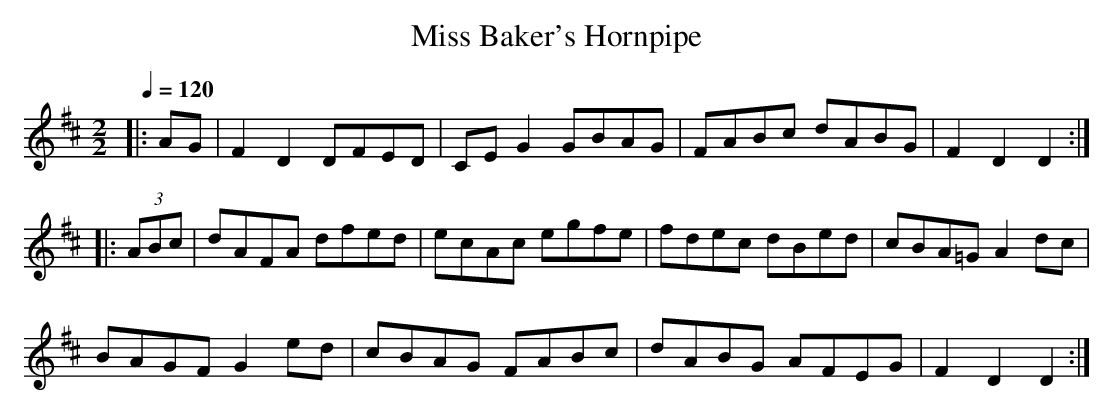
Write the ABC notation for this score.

X:1
T:Miss Baker's Hornpipe
M:2/2
L:1/8
Q:1/4=120
K:D
|:AG|F2D2 DFED|CEG2 GBAG|FABc dABG|F2D2 D2:|
|:(3ABc|dAFA dfed|ecAc egfe|fdec dBed|cBA=G A2dc|
BAGF G2ed|cBAG FABc|dABG AFEG|F2D2 D2:|]
